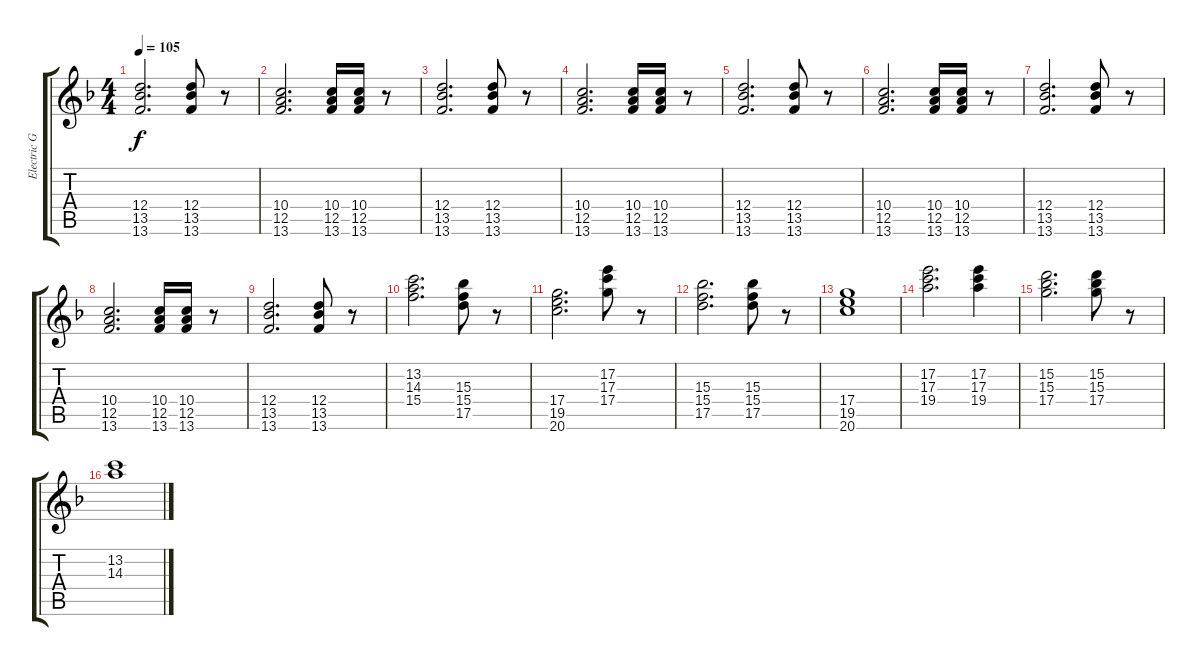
\track ("Electric Guitar (Clean)" "Electric G") {instrument electricguitarclean}
\staff {score tabs}
\tuning (E4 B3 G3 D3 A2 E2) {hide}
\ts (4 4)
\tempo 105
\clef g2
\ks f
(12.4 13.5 13.6).2{d dy f} (12.4 13.5 13.6).8 r.8 |
(10.4 12.5 13.6).2{d} (10.4 12.5 13.6).16 (10.4 12.5 13.6).16 r.8 |
(12.4 13.5 13.6).2{d} (12.4 13.5 13.6).8 r.8 |
(10.4 12.5 13.6).2{d} (10.4 12.5 13.6).16 (10.4 12.5 13.6).16 r.8 |
(12.4 13.5 13.6).2{d} (12.4 13.5 13.6).8 r.8 |
(10.4 12.5 13.6).2{d} (10.4 12.5 13.6).16 (10.4 12.5 13.6).16 r.8 |
(12.4 13.5 13.6).2{d} (12.4 13.5 13.6).8 r.8 |
(10.4 12.5 13.6).2{d} (10.4 12.5 13.6).16 (10.4 12.5 13.6).16 r.8 |
(12.4 13.5 13.6).2{d} (12.4 13.5 13.6).8 r.8 |
(13.2 14.3 15.4).2{d} (15.3 15.4 17.5).8 r.8 |
(17.4 19.5 20.6).2{d} (17.2 17.3 17.4).8 r.8 |
(15.3 15.4 17.5).2{d} (15.3 15.4 17.5).8 r.8 |
(17.4 19.5 20.6).1 |
(17.2 17.3 19.4).2{d} (17.2 17.3 19.4).4 |
(15.2 15.3 17.4).2{d} (15.2 15.3 17.4).8 r.8 |
(13.2 14.3).1
